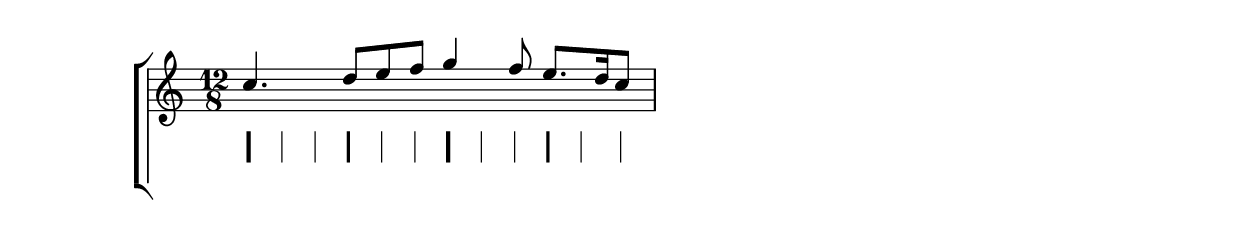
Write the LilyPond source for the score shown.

%% Do not edit this file; it is automatically
%% generated from LSR http://lsr.dsi.unimi.it
%% This file is in the public domain.
\version "2.13.20"

\header {
  lsrtags = "editorial-annotations"

%% Translation of GIT committish: e0aa246e0ed1a86dc41a99ab79bff822d3320aa7
  texidoces = "
Se pueden trazar líneas verticales normales entre pentagramas para
mostrar la relación entre notas; sin embargo, en caso de música
monofónica, podemos hacer invisible el segundo pentagrama, y que
las líneas sean más cortas, como en este fragmento de código.

"
  doctitlees = "Líneas de rejilla: destacar ritmos y la relación temporal entre notas"

  texidoc = "
Regular vertical lines can be drawn between staves to show note
synchronization; however, in case of monophonic music, you may want to
make the second stave invisible, and make the lines shorter like in
this snippet.

"
  doctitle = "Grid lines: emphasizing rhythms and notes synchronization"
} % begin verbatim

\score {
  \new ChoirStaff {
    \relative c'' <<
      \new Staff {
        \time 12/8
        \stemUp
        c4. d8 e8 f g4 f8 e8. d16 c8
      }
      \new Staff {
        % hides staff and notes so that only the grid lines are visible
        \hideNotes
        \override Staff.BarLine #'transparent = ##t
        \override Staff.StaffSymbol #'line-count = #0
        \override Staff.TimeSignature #'transparent = ##t
        \override Staff.Clef #'transparent = ##t

        % dummy notes to force regular note spacing
        \once  \override Score.GridLine #'thickness = #4.0
        c8 c c
        \once  \override Score.GridLine #'thickness = #3.0
        c8 c c
        \once  \override Score.GridLine #'thickness = #4.0
        c8 c c
        \once  \override Score.GridLine #'thickness = #3.0
        c8 c c
      }
    >>
  }
  \layout {
    \context {
      \Score
      \consists "Grid_line_span_engraver"
      % center grid lines horizontally below note heads
      \override NoteColumn #'X-offset = #-0.5
    }
    \context {
      \Staff
      \consists "Grid_point_engraver"
      gridInterval = #(ly:make-moment 1 8)
      % set line length and positioning:
      % two staff spaces above center line on hidden staff
      % to four spaces below center line on visible staff
      \override GridPoint #'Y-extent = #'(2 . -4)
    }
    ragged-right = ##t
  }
}

